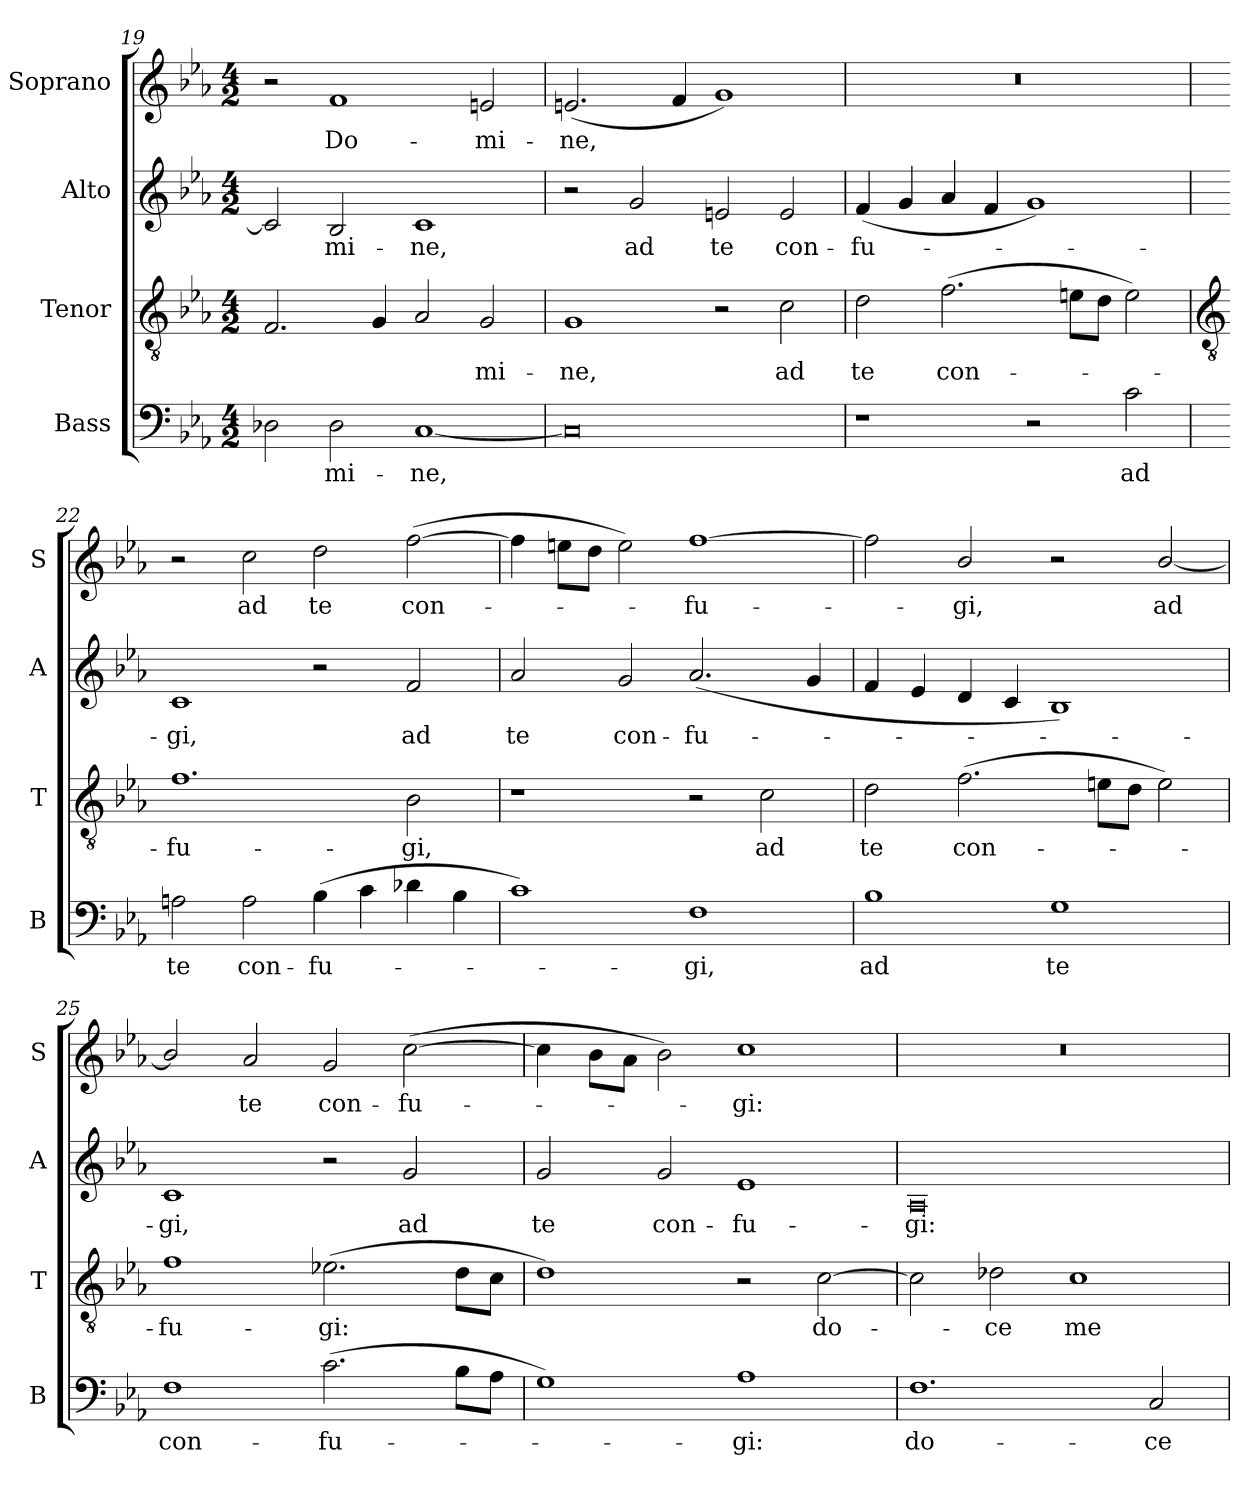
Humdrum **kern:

**kern	**text	**kern	**text	**kern	**text	**kern	**text
*part4	*part4	*part3	*part3	*part2	*part2	*part1	*part1
*staff4	*staff4	*staff3	*staff3	*staff2	*staff2	*staff1	*staff1
*I"Bass	*	*I"Tenor	*	*I"Alto	*	*I"Soprano	*
*I'B	*	*I'T	*	*I'A	*	*I'S	*
*clefF4	*	*clefGv2	*	*clefG2	*	*clefG2	*
*k[b-e-a-]	*	*k[b-e-a-]	*	*k[b-e-a-]	*	*k[b-e-a-]	*
*E-:	*	*E-:	*	*E-:	*	*E-:	*
*M4/2	*	*M4/2	*	*M4/2	*	*M4/2	*
=19	=19	=19	=19	=19	=19	=19	=19
2D-X	.	2.F	.	2c]	.	2r	.
!	!LO:LY:b	!	!	!	!LO:LY:b	!	!LO:LY:b
2D-	mi-	.	.	2B-	mi-	1f	Do-
.	.	4G	.	.	.	.	.
!	!LO:LY:b	!	!	!	!LO:LY:b	!	!
[1C	-ne,	2A-	.	1c	-ne,	.	.
!	!	!	!LO:LY:b	!	!	!	!LO:LY:b
.	.	2G	mi-	.	.	2en	-mi-
=20	=20	=20	=20	=20	=20	=20	=20
!	!	!	!LO:LY:b	!	!	!	!LO:LY:b
0C]	.	1G	-ne,	2r	.	(<2.en	-ne,
!	!	!	!	!	!LO:LY:b	!	!
.	.	.	.	2g	ad	.	.
.	.	.	.	.	.	4f	.
!	!	!	!	!	!LO:LY:b	!	!
.	.	2r	.	2en	te	1g)	.
!	!	!	!LO:LY:b	!	!LO:LY:b	!	!
.	.	2c	ad	2e	con-	.	.
=21	=21	=21	=21	=21	=21	=21	=21
!	!	!	!LO:LY:b	!	!LO:LY:b	!	!
1r	.	2d	te	(<4f	-fu-	0r	.
.	.	.	.	4g	.	.	.
!	!	!	!LO:LY:b	!	!	!	!
.	.	(>2.f	con-	4a-	.	.	.
.	.	.	.	4f	.	.	.
2r	.	.	.	1g)	.	.	.
.	.	8enL	.	.	.	.	.
.	.	8dJ	.	.	.	.	.
!	!LO:LY:b	!	!	!	!	!	!
2c	ad	2e)	.	.	.	.	.
!!LO:LB:g=z
=22	=22	=22	=22	=22	=22	=22	=22
*	*	*clefGv2	*	*	*	*	*
!	!LO:LY:b	!	!LO:LY:b	!	!LO:LY:b	!	!
2An	te	1.f	fu-	1c	gi,	2r	.
!	!LO:LY:b	!	!	!	!	!	!LO:LY:b
2A	con-	.	.	.	.	2cc	ad
!	!LO:LY:b	!	!	!	!	!	!LO:LY:b
(>4B-	-fu-	.	.	2r	.	2dd	te
4c	.	.	.	.	.	.	.
!	!	!	!LO:LY:b	!	!LO:LY:b	!	!LO:LY:b
4d-X	.	2B-	-gi,	2f	ad	(>[2ff	con-
4B-	.	.	.	.	.	.	.
=23	=23	=23	=23	=23	=23	=23	=23
!	!	!	!	!	!LO:LY:b	!	!
1c)	.	1r	.	2a-	te	4ff]	.
.	.	.	.	.	.	8eenL	.
.	.	.	.	.	.	8ddJ	.
!	!	!	!	!	!LO:LY:b	!	!
.	.	.	.	2g	con-	2ee)	.
!	!LO:LY:b	!	!	!	!LO:LY:b	!	!LO:LY:b
1F	gi,	2r	.	(<2.a-	-fu-	[1ff	fu-
!	!	!	!LO:LY:b	!	!	!	!
.	.	2c	ad	.	.	.	.
.	.	.	.	4g	.	.	.
=24	=24	=24	=24	=24	=24	=24	=24
!	!LO:LY:b	!	!LO:LY:b	!	!	!	!
1B-	ad	2d	te	4f	.	2ff]	.
.	.	.	.	4e-	.	.	.
!	!	!	!LO:LY:b	!	!	!	!LO:LY:b
.	.	(>2.f	con-	4d	.	2b-/	gi,
.	.	.	.	4c	.	.	.
!	!LO:LY:b	!	!	!	!	!	!
1G	te	.	.	1B-)	.	2r	.
.	.	8enL	.	.	.	.	.
.	.	8dJ	.	.	.	.	.
!	!	!	!	!	!	!	!LO:LY:b
.	.	2e)	.	.	.	[2b-/	ad
=25	=25	=25	=25	=25	=25	=25	=25
!	!LO:LY:b	!	!LO:LY:b	!	!LO:LY:b	!	!
1F	con-	1f	fu-	1c	gi,	2b-/]	.
!	!	!	!	!	!	!	!LO:LY:b
.	.	.	.	.	.	2a-	te
!	!LO:LY:b	!	!LO:LY:b	!	!	!	!LO:LY:b
(>2.c	-fu-	(>2.e-X	-gi:	2r	.	2g	con-
!	!	!	!	!	!LO:LY:b	!	!LO:LY:b
.	.	.	.	2g	ad	(>[2cc	-fu-
8B-L	.	8dL	.	.	.	.	.
8A-J	.	8cJ	.	.	.	.	.
=26	=26	=26	=26	=26	=26	=26	=26
!	!	!	!	!	!LO:LY:b	!	!
1G)	.	1d)	.	2g	te	4cc]	.
.	.	.	.	.	.	8b-\L	.
.	.	.	.	.	.	8a-\J	.
!	!	!	!	!	!LO:LY:b	!	!
.	.	.	.	2g	con-	2b-)	.
!	!LO:LY:b	!	!	!	!LO:LY:b	!	!LO:LY:b
1A-	gi:	2r	.	1e-	-fu-	1cc	gi:
!	!	!	!LO:LY:b	!	!	!	!
.	.	[2c	do-	.	.	.	.
=27	=27	=27	=27	=27	=27	=27	=27
!	!LO:LY:b	!	!	!	!LO:LY:b	!	!
1.F	do-	2c]	.	0A-	-gi:	0r	.
!	!	!	!LO:LY:b	!	!	!	!
.	.	2d-X	ce	.	.	.	.
!	!	!	!LO:LY:b	!	!	!	!
.	.	1c	me	.	.	.	.
!	!LO:LY:b	!	!	!	!	!	!
2C	-ce	.	.	.	.	.	.
=	=	=	=	=	=	=	=
*-	*-	*-	*-	*-	*-	*-	*-
